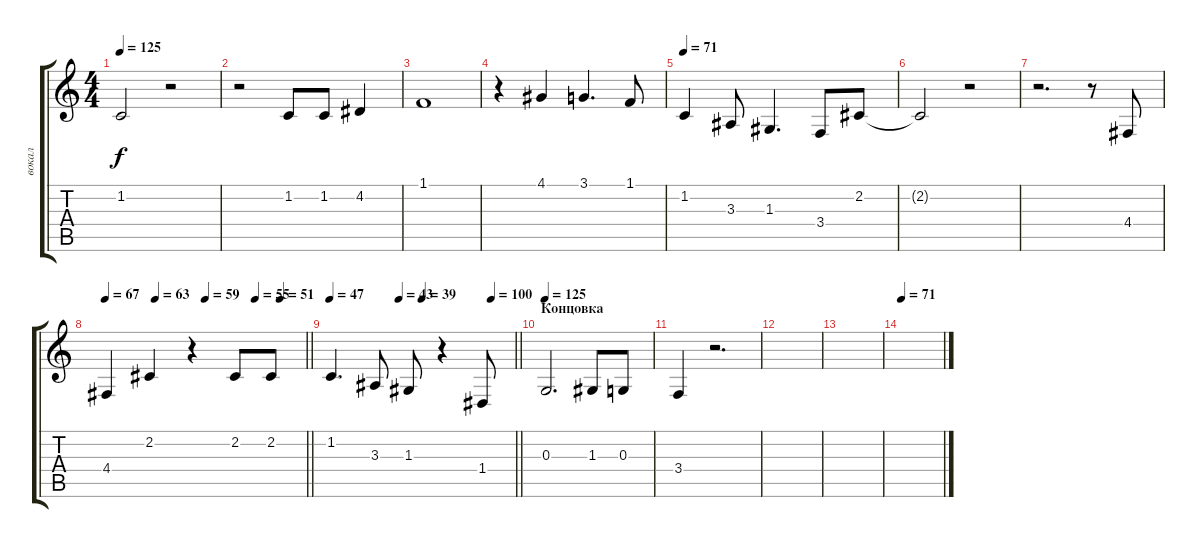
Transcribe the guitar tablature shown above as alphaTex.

\track ("вокал" "вокал") {instrument piccolo}
\staff {score tabs}
\tuning (E4 B3 G3 D3 A2 E2) {hide}
\ts (4 4)
\tempo 125
\clef g2
\ks c
1.2.2{dy f} r.2 |
r.2 1.2.8 1.2.8 4.2.4 |
1.1.1 |
r.4 4.1.4 3.1.4{d} 1.1.8 |
\tempo 71
1.2.4 3.3.8 1.3.4{d} 3.4.8 2.2.8 |
2.2{t}.2 r.2 |
r.2{d} r.8 4.4.8 |
\tempo 67
\tempo (63 0.25)
\tempo (59 0.5)
\tempo (55 0.75)
\tempo (51 0.875)
\barLineRight lightlight
4.4.4 2.2.4 r.4 2.2.8 2.2.8 |
\tempo 47
\tempo (43 0.375)
\tempo (39 0.5)
\tempo (100 0.875)
\barLineRight lightlight
1.2.4{d} 3.3.8 1.3.8 r.4 1.4.8 |
\section ("" "Концовка")
\tempo 125
0.3.2{d} 1.3.8 0.3.8 |
3.4.4 r.2{d} |
|
|
\tempo 71
